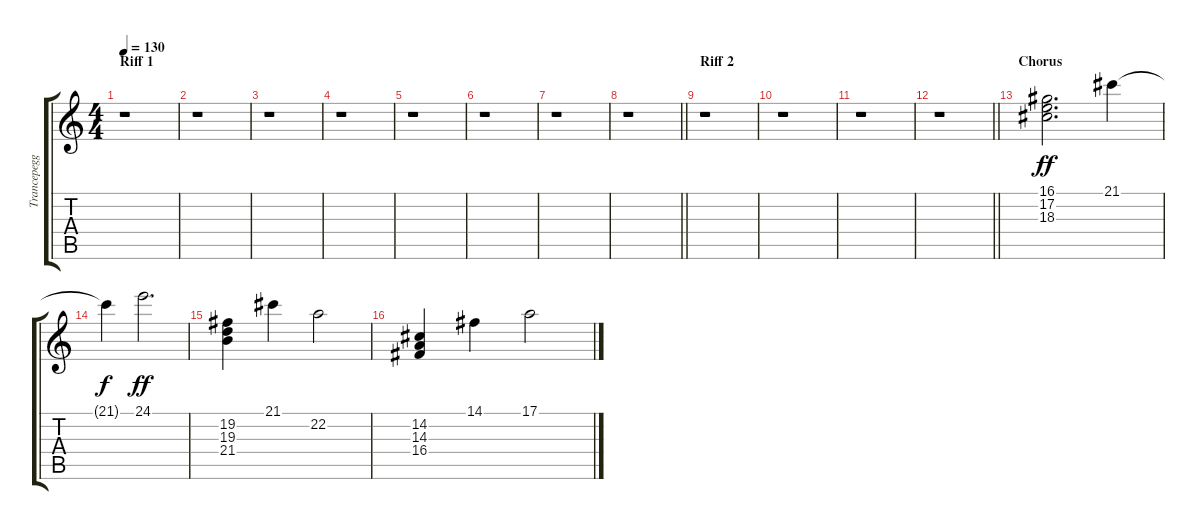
\track ("Trancepeggio" "Trancepegg") {instrument pad6metallic}
\staff {score tabs}
\tuning (E4 B3 G3 D3 A2 E2) {hide}
\ts (4 4)
\section ("" "Riff 1")
\tempo 130
\clef g2
\ks c
r.1{dy ff} |
r.1 |
r.1 |
r.1 |
r.1 |
r.1 |
r.1 |
\barLineRight lightlight
r.1 |
\section ("" "Riff 2")
r.1 |
r.1 |
r.1 |
\barLineRight lightlight
r.1 |
\section ("" "Chorus")
(16.1 17.2 18.3).2{d} 21.1.4 |
21.1{t}.4{dy f} 24.1.2{d dy ff} |
(19.2 19.3 21.4).4 21.1.4 22.2.2 |
(14.2 14.3 16.4).4 14.1.4 17.1.2
